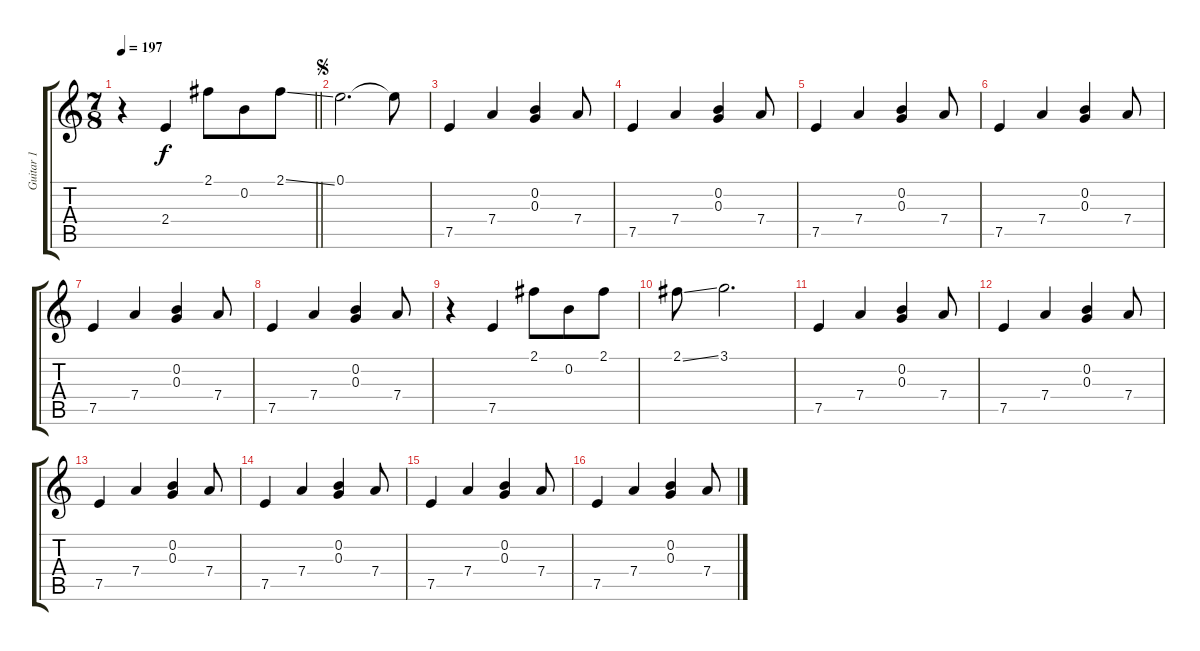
\track ("Guitar 1" "Guitar 1") {instrument distortionguitar}
\staff {score tabs}
\tuning (E4 B3 G3 D3 A2 E2) {hide}
\ts (7 8)
\tempo 197
\clef g2
\barLineRight lightlight
\ks c
r.4{dy f} 2.4.4 2.1.8 0.2.8 2.1{ss}.8 |
\jump segno
0.1.2{d} 0.1{t}.8 |
7.5.4 7.4.4 (0.2 0.3).4 7.4.8 |
7.5.4 7.4.4 (0.2 0.3).4 7.4.8 |
7.5.4 7.4.4 (0.2 0.3).4 7.4.8 |
7.5.4 7.4.4 (0.2 0.3).4 7.4.8 |
7.5.4 7.4.4 (0.2 0.3).4 7.4.8 |
7.5.4 7.4.4 (0.2 0.3).4 7.4.8 |
r.4 7.5.4 2.1.8 0.2.8 2.1.8 |
2.1{ss}.8 3.1.2{d} |
7.5.4 7.4.4 (0.2 0.3).4 7.4.8 |
7.5.4 7.4.4 (0.2 0.3).4 7.4.8 |
7.5.4 7.4.4 (0.2 0.3).4 7.4.8 |
7.5.4 7.4.4 (0.2 0.3).4 7.4.8 |
7.5.4 7.4.4 (0.2 0.3).4 7.4.8 |
7.5.4 7.4.4 (0.2 0.3).4 7.4.8
